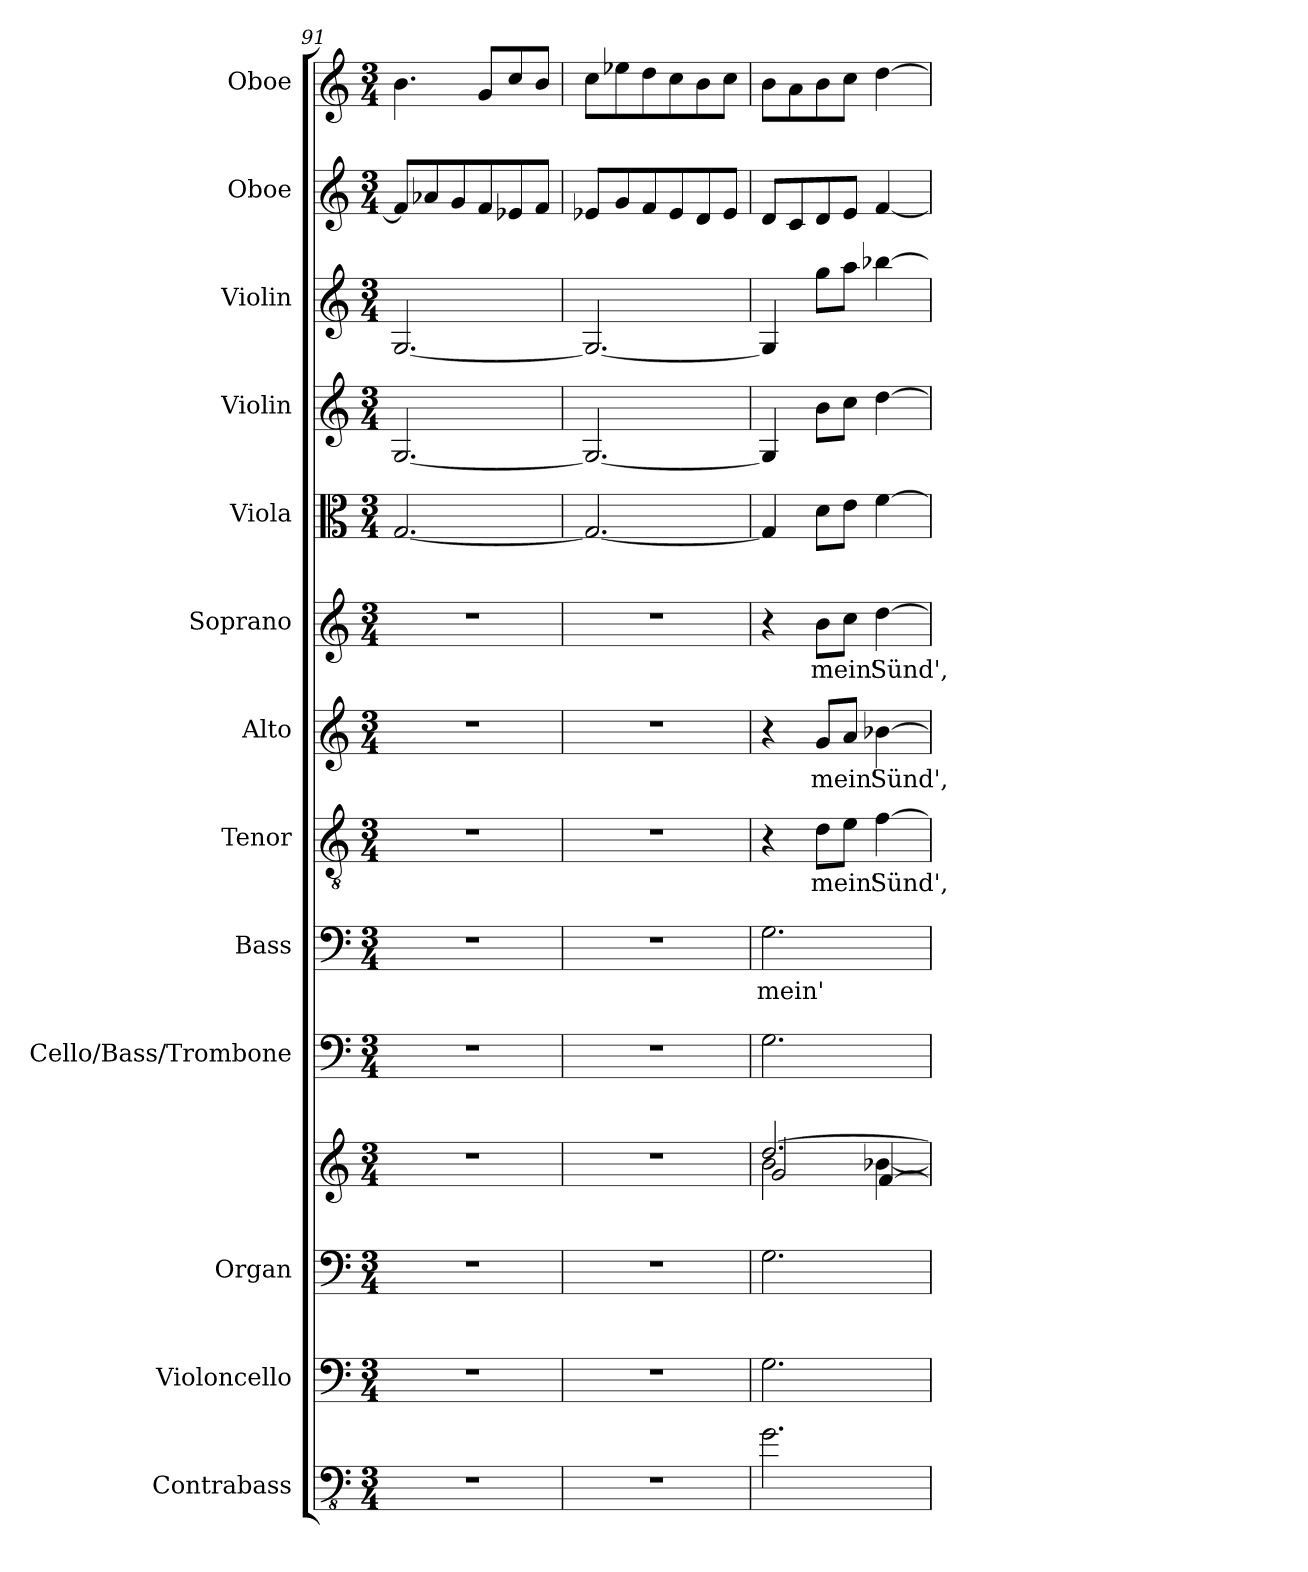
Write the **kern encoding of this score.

**kern	**kern	**kern	**kern	**kern	**kern	**text	**kern	**text	**kern	**text	**kern	**text	**kern	**kern	**kern	**kern	**kern
*part13	*part12	*part11	*part11	*part10	*part9	*part9	*part8	*part8	*part7	*part7	*part6	*part6	*part5	*part4	*part3	*part2	*part1
*staff14	*staff13	*staff12	*staff11	*staff10	*staff9	*staff9	*staff8	*staff8	*staff7	*staff7	*staff6	*staff6	*staff5	*staff4	*staff3	*staff2	*staff1
*I"Contrabass	*I"Violoncello	*I"Organ	*	*I"Cello/Bass/Trombone	*I"Bass	*	*I"Tenor	*	*I"Alto	*	*I"Soprano	*	*I"Viola	*I"Violin	*I"Violin	*I"Oboe	*I"Oboe
*I'Cb.	*I'Vc.	*I'Org.	*	*I'C/B/T	*I'B.	*	*I'T.	*	*I'A.	*	*I'S.	*	*I'Vla.	*I'Vln.	*I'Vln.	*I'Ob.	*I'Ob.
*clefFv4	*clefF4	*clefF4	*clefG2	*clefF4	*clefF4	*	*clefGv2	*	*clefG2	*	*clefG2	*	*clefC3	*clefG2	*clefG2	*clefG2	*clefG2
*ITrd7c12	*	*	*	*	*	*	*	*	*	*	*	*	*	*	*	*	*
*k[]	*k[]	*k[]	*k[]	*k[]	*k[]	*	*k[]	*	*k[]	*	*k[]	*	*k[]	*k[]	*k[]	*k[]	*k[]
*M3/4	*M3/4	*M3/4	*M3/4	*M3/4	*M3/4	*	*M3/4	*	*M3/4	*	*M3/4	*	*M3/4	*M3/4	*M3/4	*M3/4	*M3/4
=91	=91	=91	=91	=91	=91	=91	=91	=91	=91	=91	=91	=91	=91	=91	=91	=91	=91
2.r	2.r	2.r	2.r	2.r	2.r	.	2.r	.	2.r	.	2.r	.	[2.G/	[2.G/	[2.G/	8f/L]	4.b\
.	.	.	.	.	.	.	.	.	.	.	.	.	.	.	.	8a-X/	.
.	.	.	.	.	.	.	.	.	.	.	.	.	.	.	.	8g/	.
.	.	.	.	.	.	.	.	.	.	.	.	.	.	.	.	8f/	8g/L
.	.	.	.	.	.	.	.	.	.	.	.	.	.	.	.	8e-X/	8cc/
.	.	.	.	.	.	.	.	.	.	.	.	.	.	.	.	8f/J	8b/J
!!LO:PB:g=z
=92	=92	=92	=92	=92	=92	=92	=92	=92	=92	=92	=92	=92	=92	=92	=92	=92	=92
2.r	2.r	2.r	2.r	2.r	2.r	.	2.r	.	2.r	.	2.r	.	2.G/_	2.G/_	2.G/_	8e-X/L	8cc\L
.	.	.	.	.	.	.	.	.	.	.	.	.	.	.	.	8g/	8ee-X\
.	.	.	.	.	.	.	.	.	.	.	.	.	.	.	.	8f/	8dd\
.	.	.	.	.	.	.	.	.	.	.	.	.	.	.	.	8e-/	8cc\
.	.	.	.	.	.	.	.	.	.	.	.	.	.	.	.	8d/	8b\
.	.	.	.	.	.	.	.	.	.	.	.	.	.	.	.	8e-/J	8cc\J
=93	=93	=93	=93	=93	=93	=93	=93	=93	=93	=93	=93	=93	=93	=93	=93	=93	=93
*	*	*	*^	*	*	*	*	*	*	*	*	*	*	*	*	*	*
*	*	*	*	*^	*	*	*	*	*	*	*	*	*	*	*	*	*	*
2.GG\	2.G\	2.G\	[2.dd/	2b\	2g/	2.G\	2.G\	mein'	4r	.	4r	.	4r	.	4G/]	4G/]	4G/]	8d/L	8b\L
.	.	.	.	.	.	.	.	.	.	.	.	.	.	.	.	.	.	8c/	8a\
.	.	.	.	.	.	.	.	.	8d\L	mein'	8g/L	mein'	8b\L	mein'	8d\L	8b\L	8gg\L	8d/	8b\
.	.	.	.	.	.	.	.	.	8e\J	.	8a/J	.	8cc\J	.	8e\J	8cc\J	8aa\J	8e/J	8cc\J
.	.	.	.	[4b-X\	[4f/	.	.	.	[4f\	Sünd',	[4b-X\	Sünd',	[4dd\	Sünd',	[4f\	[4dd\	[4bb-X\	[4f/	[4dd\
*	*	*	*v	*v	*v	*	*	*	*	*	*	*	*	*	*	*	*	*	*
=	=	=	=	=	=	=	=	=	=	=	=	=	=	=	=	=	=
*-	*-	*-	*-	*-	*-	*-	*-	*-	*-	*-	*-	*-	*-	*-	*-	*-	*-
